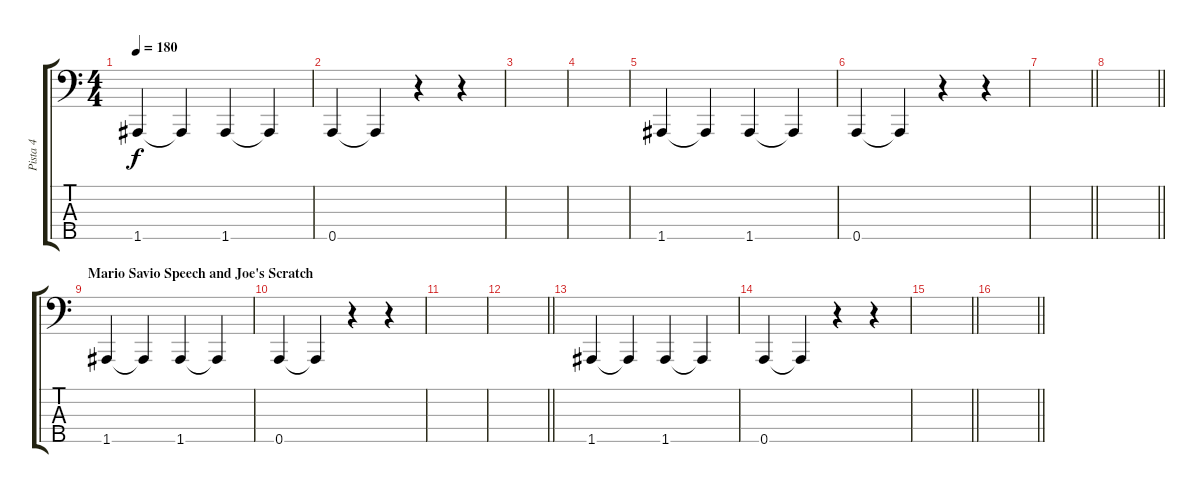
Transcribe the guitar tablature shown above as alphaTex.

\track ("Pista 4" "Pista 4") {instrument electricbassfinger}
\staff {score tabs}
\tuning (F2 C2 G1 D1 A0) {hide}
\ts (4 4)
\tempo 180
\clef f4
\ks c
1.5.4{dy f} 1.5{t}.4 1.5.4 1.5{t}.4 |
0.5.4 0.5{t}.4 r.4 r.4 |
|
|
1.5.4 1.5{t}.4 1.5.4 1.5{t}.4 |
0.5.4 0.5{t}.4 r.4 r.4 |
\barLineRight lightlight
|
\barLineRight lightlight
|
\section ("" "Mario Savio Speech and Joe's Scratch")
1.5.4 1.5{t}.4 1.5.4 1.5{t}.4 |
0.5.4 0.5{t}.4 r.4 r.4 |
|
\barLineRight lightlight
|
1.5.4 1.5{t}.4 1.5.4 1.5{t}.4 |
0.5.4 0.5{t}.4 r.4 r.4 |
\barLineRight lightlight
|
\barLineRight lightlight
